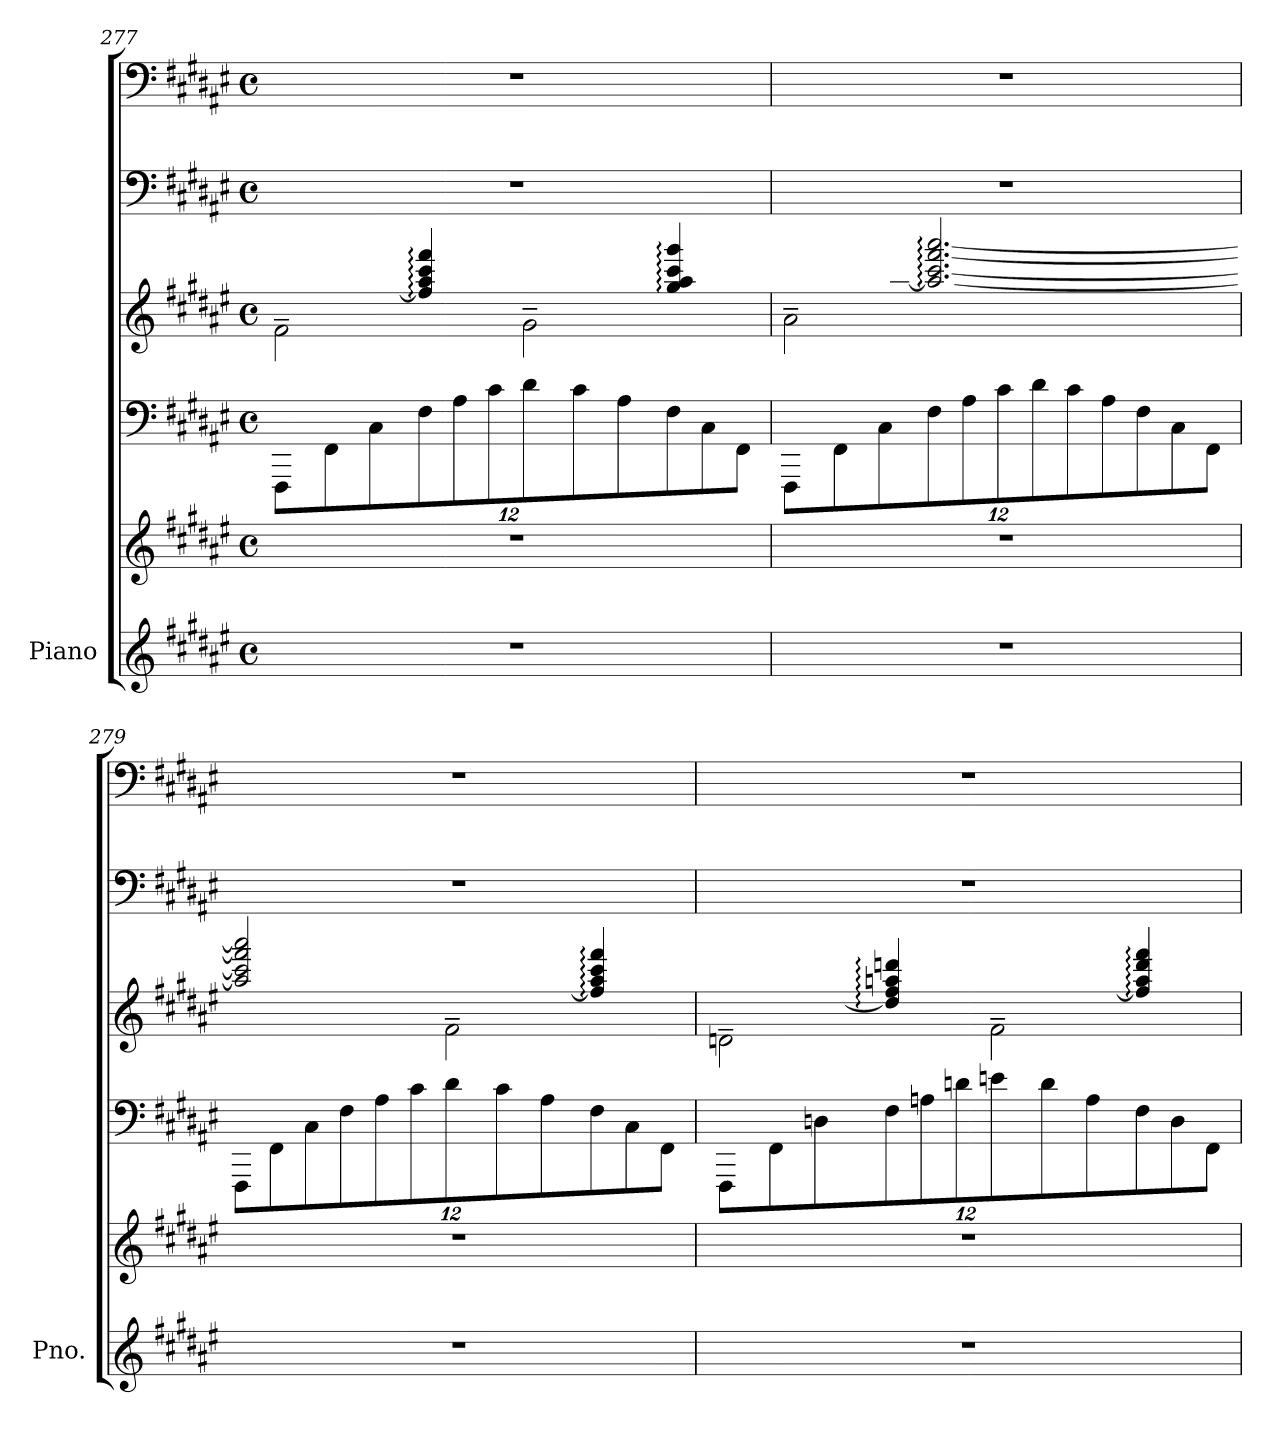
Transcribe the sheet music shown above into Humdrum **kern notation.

**kern	**kern	**kern	**kern	**kern	**kern
*part1	*part1	*part1	*part1	*part1	*part1
*staff6	*staff5	*staff4	*staff3	*staff2	*staff1
*I"Piano	*	*	*	*	*
*I'Pno.	*	*	*	*	*
*clefG2	*clefG2	*clefF4	*clefG2	*clefF4	*clefF4
*k[f#c#g#d#a#e#]	*k[f#c#g#d#a#e#]	*k[f#c#g#d#a#e#]	*k[f#c#g#d#a#e#]	*k[f#c#g#d#a#e#]	*k[f#c#g#d#a#e#]
*M4/4	*M4/4	*M4/4	*M4/4	*M4/4	*M4/4
*met(c)	*met(c)	*met(c)	*met(c)	*met(c)	*met(c)
*	*	*Xbrackettup	*	*	*
=277	=277	=277	=277	=277	=277
*	*	*	*^	*	*
1r	1r	12FFF#\L	2f#~\	16f#/LLyy	1r	1r
.	.	.	.	16a#/	.	.
.	.	12FF#\	.	.	.	.
.	.	.	.	16cc#/	.	.
.	.	12C#\	.	.	.	.
.	.	.	.	[16ff#/JJ	.	.
.	.	12F#\	.	4ff#/]: 4aa#/: 4ccc#/: 4fff#/:	.	.
.	.	12A#\	.	.	.	.
.	.	12c#\	.	.	.	.
.	.	12d#\	2g#~\	16g#/LLyy	.	.
.	.	.	.	16a#/	.	.
.	.	12c#\	.	.	.	.
.	.	.	.	16cc#/	.	.
.	.	12A#\	.	.	.	.
.	.	.	.	16gg#/JJ	.	.
.	.	12F#\	.	4gg#/: 4aa#/: 4ccc#/: 4ggg#/:	.	.
.	.	12C#\	.	.	.	.
.	.	12FF#\J	.	.	.	.
=278	=278	=278	=278	=278	=278	=278
1r	1r	12FFF#\L	2a#~\	16a#/LLyy	1r	1r
.	.	.	.	16cc#/	.	.
.	.	12FF#\	.	.	.	.
.	.	.	.	16ff#/	.	.
.	.	12C#\	.	.	.	.
.	.	.	.	[16aa#/JJ	.	.
.	.	12F#\	.	2.aa#/_: [2.ccc#/: [2.fff#/: [2.aaa#/:	.	.
.	.	12A#\	.	.	.	.
.	.	12c#\	.	.	.	.
.	.	12d#\	2ryy	.	.	.
.	.	12c#\	.	.	.	.
.	.	12A#\	.	.	.	.
.	.	12F#\	.	.	.	.
.	.	12C#\	.	.	.	.
.	.	12FF#\J	.	.	.	.
!!LO:LB:g=z
=279	=279	=279	=279	=279	=279	=279
1r	1r	12FFF#\L	2ryy	2aa#/] 2ccc#/] 2fff#/] 2aaa#/]	1r	1r
.	.	12FF#\	.	.	.	.
.	.	12C#\	.	.	.	.
.	.	12F#\	.	.	.	.
.	.	12A#\	.	.	.	.
.	.	12c#\	.	.	.	.
.	.	12d#\	2f#~\	16f#/LLyy	.	.
.	.	.	.	16a#/	.	.
.	.	12c#\	.	.	.	.
.	.	.	.	16cc#/	.	.
.	.	12A#\	.	.	.	.
.	.	.	.	[16ff#/JJ	.	.
.	.	12F#\	.	4ff#/]: 4aa#/: 4ccc#/: 4fff#/:	.	.
.	.	12C#\	.	.	.	.
.	.	12FF#\J	.	.	.	.
=280	=280	=280	=280	=280	=280	=280
1r	1r	12FFF#\L	2dn~\	16dn/LLyy	1r	1r
.	.	.	.	16f#/	.	.
.	.	12FF#\	.	.	.	.
.	.	.	.	16an/	.	.
.	.	12Dn\	.	.	.	.
.	.	.	.	[16ddn/JJ	.	.
.	.	12F#\	.	4dd/]: 4ff#/: 4aan/: 4dddn/:	.	.
.	.	12An\	.	.	.	.
.	.	12dn\	.	.	.	.
.	.	12en\	2f#~\	16f#/LLyy	.	.
.	.	.	.	16a/	.	.
.	.	12d\	.	.	.	.
.	.	.	.	16dd/	.	.
.	.	12A\	.	.	.	.
.	.	.	.	[16ff#/JJ	.	.
.	.	12F#\	.	4ff#/]: 4aa/: 4ddd/: 4fff#/:	.	.
.	.	12D\	.	.	.	.
.	.	12FF#\J	.	.	.	.
*	*	*	*v	*v	*	*
=	=	=	=	=	=
*-	*-	*-	*-	*-	*-
